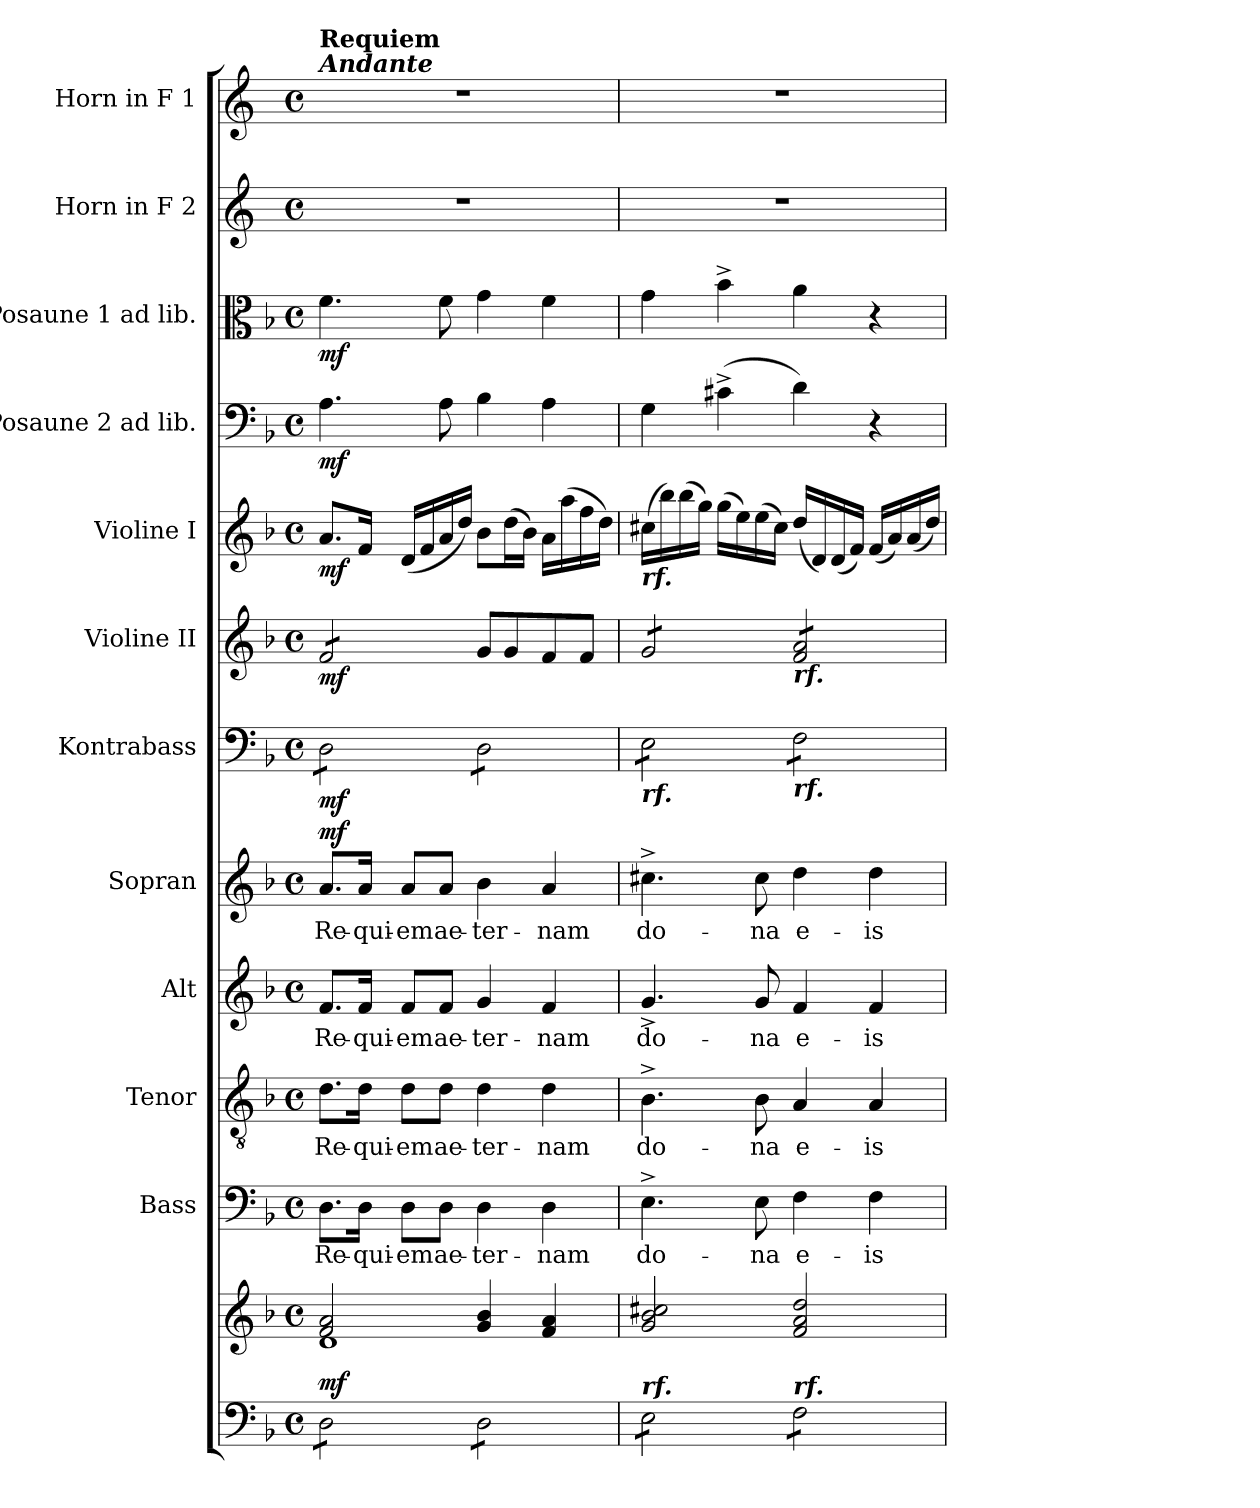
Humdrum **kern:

**kern	**kern	**dynam	**kern	**text	**kern	**text	**kern	**text	**kern	**text	**dynam	**kern	**dynam	**kern	**dynam	**kern	**dynam	**kern	**dynam	**kern	**dynam	**kern	**kern
*part12	*part12	*part12	*part11	*part11	*part10	*part10	*part9	*part9	*part8	*part8	*part8	*part7	*part7	*part6	*part6	*part5	*part5	*part4	*part4	*part3	*part3	*part2	*part1
*staff13	*staff12	*staff12/13	*staff11	*staff11	*staff10	*staff10	*staff9	*staff9	*staff8	*staff8	*staff8	*staff7	*staff7	*staff6	*staff6	*staff5	*staff5	*staff4	*staff4	*staff3	*staff3	*staff2	*staff1
*	*	*	*I"Bass	*	*I"Tenor	*	*I"Alt	*	*I"Sopran	*	*	*I"Kontrabass	*	*I"Violine II	*	*I"Violine I	*	*I"Posaune 2 ad lib.	*	*I"Posaune 1 ad lib.	*	*I"Horn in F 2	*I"Horn in F 1
*	*	*	*I'B.	*	*I'T.	*	*I'A.	*	*I'S.	*	*	*I'Kb.	*	*I'Vl. II	*	*I'Vl. I	*	*I'Pos. 2	*	*I'Pos. 1	*	*I'Hrn. F 2	*I'Hrn. F 1
*clefF4	*clefG2	*	*clefF4	*	*clefGv2	*	*clefG2	*	*clefG2	*	*	*clefF4	*	*clefG2	*	*clefG2	*	*clefF4	*	*clefC3	*	*clefG2	*clefG2
*	*	*	*	*	*	*	*	*	*	*	*	*ITrd7c12	*	*	*	*	*	*	*	*	*	*ITrd4c7	*ITrd4c7
*k[b-]	*k[b-]	*	*k[b-]	*	*k[b-]	*	*k[b-]	*	*k[b-]	*	*	*k[b-]	*	*k[b-]	*	*k[b-]	*	*k[b-]	*	*k[b-]	*	*k[b-]	*k[b-]
*F:	*F:	*	*F:	*	*F:	*	*F:	*	*F:	*	*	*F:	*	*F:	*	*F:	*	*F:	*	*F:	*	*F:	*F:
*M4/4	*M4/4	*	*M4/4	*	*M4/4	*	*M4/4	*	*M4/4	*	*	*M4/4	*	*M4/4	*	*M4/4	*	*M4/4	*	*M4/4	*	*M4/4	*M4/4
*met(c)	*met(c)	*	*met(c)	*	*met(c)	*	*met(c)	*	*met(c)	*	*	*met(c)	*	*met(c)	*	*met(c)	*	*met(c)	*	*met(c)	*	*met(c)	*met(c)
=1	=1	=1	=1	=1	=1	=1	=1	=1	=1	=1	=1	=1	=1	=1	=1	=1	=1	=1	=1	=1	=1	=1	=1
*	*^	*	*	*	*	*	*	*	*	*	*	*	*	*	*	*	*	*	*	*	*	*	*
!	!	!	!	!	!	!	!	!	!	!	!	!	!	!	!	!	!	!	!	!	!	!	!	!LO:TX:a:Bi:t=Andante
!	!	!	!	!	!	!	!	!	!	!	!	!	!	!	!	!	!	!	!	!	!	!	!	!LO:TX:a:B:t=Requiem
!	!	!	!LO:DY:a=2	!	!LO:LY:b	!	!LO:LY:b	!	!LO:LY:b	!	!LO:LY:b	!LO:DY:a	!	!LO:DY:b	!	!LO:DY:b	!	!LO:DY:b	!	!LO:DY:b	!	!LO:DY:b	!	!
*tremolo	*	*	*	*	*	*	*	*	*	*	*	*	*	*	*	*	*	*	*	*	*	*	*	*
*	*	*	*	*	*	*	*	*	*	*	*	*	*tremolo	*	*	*	*	*	*	*	*	*	*	*
*	*	*	*	*	*	*	*	*	*	*	*	*	*	*	*tremolo	*	*	*	*	*	*	*	*	*
8D\L	2f/ 2a/	1d	mf	8.D\L	Re-	8.d\L	Re-	8.f/L	Re-	8.a/L	Re-	mf	8DD\L	mf	8f/L	mf	8.a/L	mf	4.A\	mf	4.f\	mf	1r	1r
8D\	.	.	.	.	.	.	.	.	.	.	.	.	8DD\	.	8f/	.	.	.	.	.	.	.	.	.
!	!	!	!	!	!LO:LY:b	!	!LO:LY:b	!	!LO:LY:b	!	!LO:LY:b	!	!	!	!	!	!	!	!	!	!	!	!	!
.	.	.	.	16D\Jk	-qui-	16d\Jk	-qui-	16f/Jk	-qui-	16a/Jk	-qui-	.	.	.	.	.	16f/Jk	.	.	.	.	.	.	.
!	!	!	!	!	!LO:LY:b	!	!LO:LY:b	!	!LO:LY:b	!	!LO:LY:b	!	!	!	!	!	!	!	!	!	!	!	!	!
8D\	.	.	.	8D\L	-em	8d\L	-em	8f/L	-em	8a/L	-em	.	8DD\	.	8f/	.	(<16d/LL	.	.	.	.	.	.	.
.	.	.	.	.	.	.	.	.	.	.	.	.	.	.	.	.	16f/	.	.	.	.	.	.	.
!	!	!	!	!	!LO:LY:b	!	!LO:LY:b	!	!LO:LY:b	!	!LO:LY:b	!	!	!	!	!	!	!	!	!	!	!	!	!
8D\J	.	.	.	8D\J	ae-	8d\J	ae-	8f/J	ae-	8a/J	ae-	.	8DD\J	.	8f/J	.	16a/	.	8A\	.	8f\	.	.	.
*	*	*	*	*	*	*	*	*	*	*	*	*	*	*	*Xtremolo	*	*	*	*	*	*	*	*	*
.	.	.	.	.	.	.	.	.	.	.	.	.	.	.	.	.	16dd/JJ)	.	.	.	.	.	.	.
!	!	!	!	!	!LO:LY:b	!	!LO:LY:b	!	!LO:LY:b	!	!LO:LY:b	!	!	!	!	!	!	!	!	!	!	!	!	!
8D\L	4g/ 4b-/	.	.	4D\	-ter-	4d\	-ter-	4g/	-ter-	4b-\	-ter-	.	8DD\L	.	8g/L	.	8b-\L	.	4B-\	.	4g\	.	.	.
8D\	.	.	.	.	.	.	.	.	.	.	.	.	8DD\	.	8g/	.	(>16dd\L	.	.	.	.	.	.	.
.	.	.	.	.	.	.	.	.	.	.	.	.	.	.	.	.	16b-\JJ)	.	.	.	.	.	.	.
!	!	!	!	!	!LO:LY:b	!	!LO:LY:b	!	!LO:LY:b	!	!LO:LY:b	!	!	!	!	!	!	!	!	!	!	!	!	!
8D\	4f/ 4a/	.	.	4D\	-nam	4d\	-nam	4f/	-nam	4a/	-nam	.	8DD\	.	8f/	.	16a\LL	.	4A\	.	4f\	.	.	.
.	.	.	.	.	.	.	.	.	.	.	.	.	.	.	.	.	(>16aa\	.	.	.	.	.	.	.
8D\J	.	.	.	.	.	.	.	.	.	.	.	.	8DD\J	.	8f/J	.	16ff\	.	.	.	.	.	.	.
.	.	.	.	.	.	.	.	.	.	.	.	.	.	.	.	.	16dd\JJ)	.	.	.	.	.	.	.
*	*v	*v	*	*	*	*	*	*	*	*	*	*	*	*	*	*	*	*	*	*	*	*	*	*
=2	=2	=2	=2	=2	=2	=2	=2	=2	=2	=2	=2	=2	=2	=2	=2	=2	=2	=2	=2	=2	=2	=2	=2
!	!	!	!	!	!	!	!	!	!	!	!	!	!	!	!	!LO:TX:b:Bi:t=rf.	!	!	!	!	!	!	!
!	!	!	!	!	!	!	!	!	!	!	!	!	!	!LO:TX:b:Bi:t=rf.	!	!	!	!	!	!	!	!	!
!	!	!	!	!	!	!	!	!	!	!	!	!LO:TX:b:Bi:t=rf.	!	!	!	!	!	!	!	!	!	!	!
!LO:TX:a:Bi:t=rf.	!	!	!	!	!	!	!	!	!	!	!	!	!	!	!	!	!	!	!	!	!	!	!
!	!	!	!	!LO:LY:b	!	!LO:LY:b	!	!LO:LY:b	!	!LO:LY:b	!	!	!	!	!	!	!	!	!	!	!	!	!
*	*	*	*	*	*	*	*	*	*	*	*	*	*	*tremolo	*	*	*	*	*	*	*	*	*
8E\L	2g/ 2b-/ 2cc#X/	.	4.E^>\	do-	4.B-^>\	do-	4.g^>/	do-	4.cc#X^>\	do-	.	8EE\L	.	8g/L	.	(>16cc#X\LL	.	4G\	.	4g\	.	1r	1r
.	.	.	.	.	.	.	.	.	.	.	.	.	.	.	.	16bb-\)	.	.	.	.	.	.	.
8E\	.	.	.	.	.	.	.	.	.	.	.	8EE\	.	8g/	.	(>16bb-\	.	.	.	.	.	.	.
.	.	.	.	.	.	.	.	.	.	.	.	.	.	.	.	16gg\JJ)	.	.	.	.	.	.	.
8E\	.	.	.	.	.	.	.	.	.	.	.	8EE\	.	8g/	.	(>16gg\LL	.	(>4c#X^>\	.	4b-^>\	.	.	.
.	.	.	.	.	.	.	.	.	.	.	.	.	.	.	.	16ee\)	.	.	.	.	.	.	.
!	!	!	!	!LO:LY:b	!	!LO:LY:b	!	!LO:LY:b	!	!LO:LY:b	!	!	!	!	!	!	!	!	!	!	!	!	!
8E\J	.	.	8E\	-na	8B-\	-na	8g/	-na	8cc#\	-na	.	8EE\J	.	8g/J	.	(>16ee\	.	.	.	.	.	.	.
.	.	.	.	.	.	.	.	.	.	.	.	.	.	.	.	16cc#\JJ)	.	.	.	.	.	.	.
!	!	!	!	!	!	!	!	!	!	!	!	!	!	!LO:TX:b:Bi:t=rf.	!	!	!	!	!	!	!	!	!
!	!	!	!	!	!	!	!	!	!	!	!	!LO:TX:b:Bi:t=rf.	!	!	!	!	!	!	!	!	!	!	!
!LO:TX:a:Bi:t=rf.	!	!	!	!	!	!	!	!	!	!	!	!	!	!	!	!	!	!	!	!	!	!	!
!	!	!	!	!LO:LY:b	!	!LO:LY:b	!	!LO:LY:b	!	!LO:LY:b	!	!	!	!	!	!	!	!	!	!	!	!	!
8F\L	2f/ 2a/ 2dd/	.	4F\	e-	4A/	e-	4f/	e-	4dd\	e-	.	8FF\L	.	8f/ 8a/L	.	(<16dd/LL	.	4d\)	.	4a\	.	.	.
.	.	.	.	.	.	.	.	.	.	.	.	.	.	.	.	16d/)	.	.	.	.	.	.	.
8F\	.	.	.	.	.	.	.	.	.	.	.	8FF\	.	8f/ 8a/	.	(<16d/	.	.	.	.	.	.	.
.	.	.	.	.	.	.	.	.	.	.	.	.	.	.	.	16f/JJ)	.	.	.	.	.	.	.
!	!	!	!	!LO:LY:b	!	!LO:LY:b	!	!LO:LY:b	!	!LO:LY:b	!	!	!	!	!	!	!	!	!	!	!	!	!
8F\	.	.	4F\	-is	4A/	-is	4f/	-is	4dd\	-is	.	8FF\	.	8f/ 8a/	.	(<16f/LL	.	4r	.	4r	.	.	.
.	.	.	.	.	.	.	.	.	.	.	.	.	.	.	.	16a/)	.	.	.	.	.	.	.
8F\J	.	.	.	.	.	.	.	.	.	.	.	8FF\J	.	8f/ 8a/J	.	(<16a/	.	.	.	.	.	.	.
*	*	*	*	*	*	*	*	*	*	*	*	*	*	*Xtremolo	*	*	*	*	*	*	*	*	*
*	*	*	*	*	*	*	*	*	*	*	*	*Xtremolo	*	*	*	*	*	*	*	*	*	*	*
*Xtremolo	*	*	*	*	*	*	*	*	*	*	*	*	*	*	*	*	*	*	*	*	*	*	*
.	.	.	.	.	.	.	.	.	.	.	.	.	.	.	.	16dd/JJ)	.	.	.	.	.	.	.
=	=	=	=	=	=	=	=	=	=	=	=	=	=	=	=	=	=	=	=	=	=	=	=
*-	*-	*-	*-	*-	*-	*-	*-	*-	*-	*-	*-	*-	*-	*-	*-	*-	*-	*-	*-	*-	*-	*-	*-
